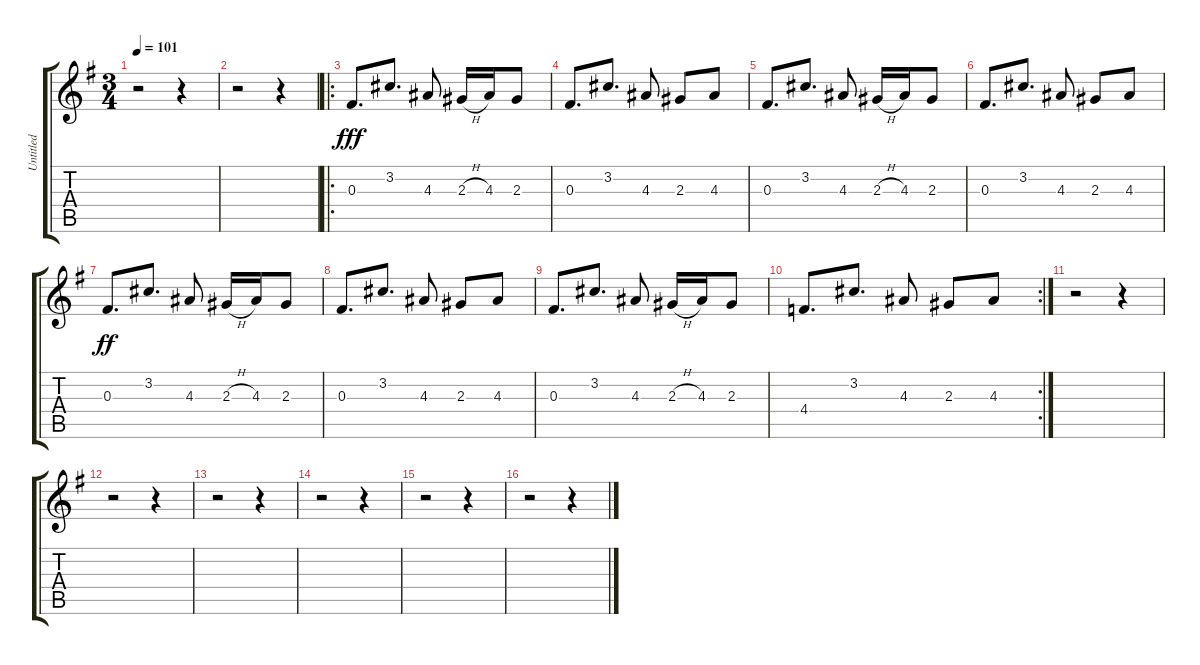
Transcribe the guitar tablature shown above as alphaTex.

\track ("Untitled" "Untitled") {instrument overdrivenguitar}
\staff {score tabs}
\tuning (Eb4 Bb3 Gb3 Db3 Ab2 Db2) {hide}
\ts (3 4)
\tempo 101
\clef g2
\ks g
r.2{dy fff instrument overdrivenguitar} r.4 |
r.2 r.4 |
\ro
0.3.8{d} 3.2.8{d} 4.3.8 2.3{h}.16 4.3.16 2.3.8 |
0.3.8{d} 3.2.8{d} 4.3.8 2.3.8 4.3.8 |
0.3.8{d} 3.2.8{d} 4.3.8 2.3{h}.16 4.3.16 2.3.8 |
0.3.8{d} 3.2.8{d} 4.3.8 2.3.8 4.3.8 |
0.3.8{d dy ff} 3.2.8{d} 4.3.8 2.3{h}.16 4.3.16 2.3.8 |
0.3.8{d} 3.2.8{d} 4.3.8 2.3.8 4.3.8 |
0.3.8{d} 3.2.8{d} 4.3.8 2.3{h}.16 4.3.16 2.3.8 |
\rc 2
4.4.8{d} 3.2.8{d} 4.3.8 2.3.8 4.3.8 |
r.2 r.4 |
r.2 r.4 |
r.2 r.4 |
r.2 r.4 |
r.2 r.4 |
r.2 r.4
